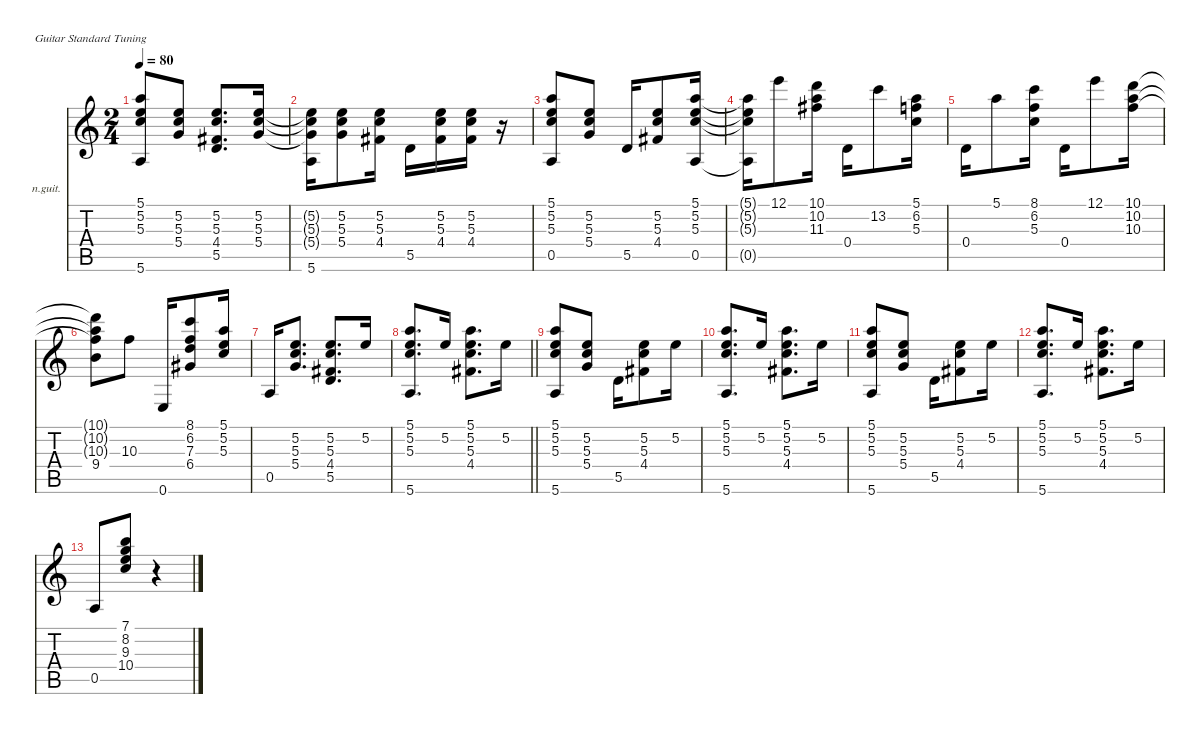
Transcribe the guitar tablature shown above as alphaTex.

\hideDynamics
\bracketExtendMode nobrackets
\firstSystemTrackNameOrientation horizontal
\otherSystemsTrackNameOrientation horizontal
\track ("Cimmento DE�" "n.guit.") {instrument acousticguitarnylon}
\staff {score tabs}
\tuning (E4 B3 G3 D3 A2 E2)
\ts (2 4)
\tempo 80
\clef g2
\ks aminor
(5.2 5.3 5.1 5.6).8{dy mf beam Up} (5.4 5.3 5.2).8{beam Up} (5.5 4.4{acc #} 5.3 5.2).8{d beam Up} (5.2 5.3 5.4).16{beam Up} |
(5.6 5.2{t} 5.3{t} 5.4{t}).16{beam Down} (5.2 5.3 5.4).8{beam Down} (4.4{acc #} 5.3 5.2).16{beam Down} 5.5.16{beam Down} (4.4{acc #} 5.3 5.2).16{beam Down} (4.4{acc #} 5.3 5.2).16{beam Down} r.16{beam Down} |
(0.5 5.3 5.2 5.1).8{beam Up} (5.4 5.3 5.2).8{beam Up} 5.5.16{beam Up} (5.2 5.3 4.4{acc #}).8{beam Up} (0.5 5.1 5.2 5.3).16{beam Up} |
(5.2{t} 5.1{t} 5.3{t} 0.5{t}).16{beam Down} 12.1.8{beam Down} (11.3{acc #} 10.2 10.1).16{beam Down} 0.4.16{beam Down} 13.2.8{beam Down} (5.3 6.2 5.1).16{beam Down} |
0.4.16{beam Down} 5.1.8{beam Down} (5.3 6.2 8.1).16{beam Down} 0.4.16{beam Down} 12.1.8{beam Down} (10.3 10.2 10.1).16{beam Down} |
(10.3{t} 10.2{t} 10.1{t} 9.4).8{beam Down} 10.3.8{beam Down} 0.6.16{beam Up} (6.4{acc #} 7.3 6.2 8.1).8{beam Up} (5.3 5.2 5.1).16{beam Up} |
0.5.16{beam Up} (5.2 5.3 5.4).8{d beam Up} (5.5 4.4{acc #} 5.3 5.2).8{d beam Up} 5.2.16{beam Up} |
\barLineRight lightlight
(5.1 5.2 5.3 5.6).8{d beam Up} 5.2.16{beam Up} (5.1 5.2 5.3 4.4{acc #}).8{d beam Down} 5.2.16{beam Down} |
(5.1 5.2 5.3 5.6).8{beam Up} (5.3 5.2 5.4).8{beam Up} 5.5.16{beam Down} (5.2 5.3 4.4{acc #}).8{beam Down} 5.2.16{beam Down} |
(5.1 5.2 5.3 5.6).8{d beam Up} 5.2.16{beam Up} (5.1 5.2 5.3 4.4{acc #}).8{d beam Down} 5.2.16{beam Down} |
(5.1 5.2 5.3 5.6).8{beam Up} (5.3 5.2 5.4).8{beam Up} 5.5.16{beam Down} (5.2 5.3 4.4{acc #}).8{beam Down} 5.2.16{beam Down} |
(5.1 5.2 5.3 5.6).8{d beam Up} 5.2.16{beam Up} (5.1 5.2 5.3 4.4{acc #}).8{d beam Down} 5.2.16{beam Down} |
0.5.8{beam Up} (7.1 8.2 9.3 10.4).8{beam Up} r.4{beam Up}
